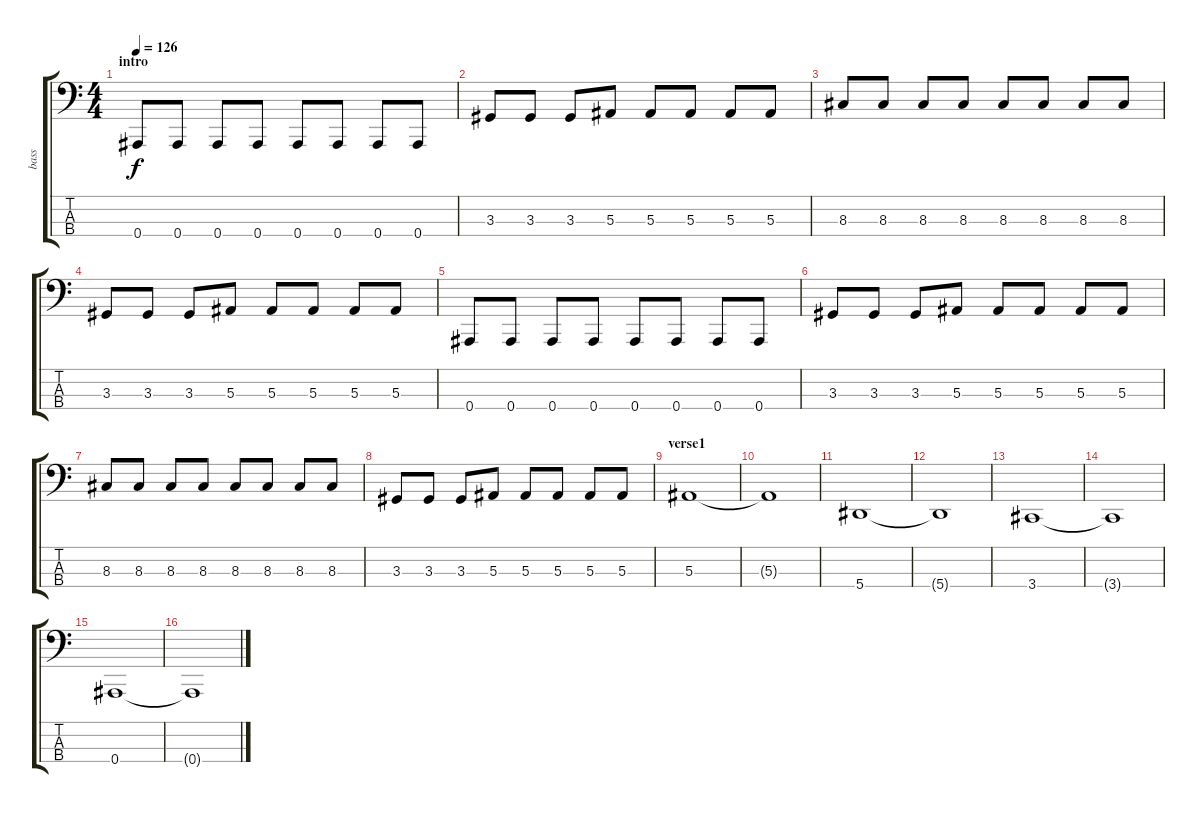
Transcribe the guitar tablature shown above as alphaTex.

\track ("bass" "bass") {instrument electricbassfinger}
\staff {score tabs}
\tuning (Eb2 Bb1 F1 Bb0) {hide}
\ts (4 4)
\section ("" "intro")
\tempo 126
\clef f4
\ks c
0.4.8{dy f instrument electricbassfinger} 0.4.8 0.4.8 0.4.8 0.4.8 0.4.8 0.4.8 0.4.8 |
3.3.8 3.3.8 3.3.8 5.3.8 5.3.8 5.3.8 5.3.8 5.3.8 |
8.3.8 8.3.8 8.3.8 8.3.8 8.3.8 8.3.8 8.3.8 8.3.8 |
3.3.8 3.3.8 3.3.8 5.3.8 5.3.8 5.3.8 5.3.8 5.3.8 |
0.4.8 0.4.8 0.4.8 0.4.8 0.4.8 0.4.8 0.4.8 0.4.8 |
3.3.8 3.3.8 3.3.8 5.3.8 5.3.8 5.3.8 5.3.8 5.3.8 |
8.3.8 8.3.8 8.3.8 8.3.8 8.3.8 8.3.8 8.3.8 8.3.8 |
3.3.8 3.3.8 3.3.8 5.3.8 5.3.8 5.3.8 5.3.8 5.3.8 |
\section ("" "verse1")
5.3.1 |
5.3{t}.1 |
5.4.1 |
5.4{t}.1 |
3.4.1 |
3.4{t}.1 |
0.4.1 |
0.4{t}.1
